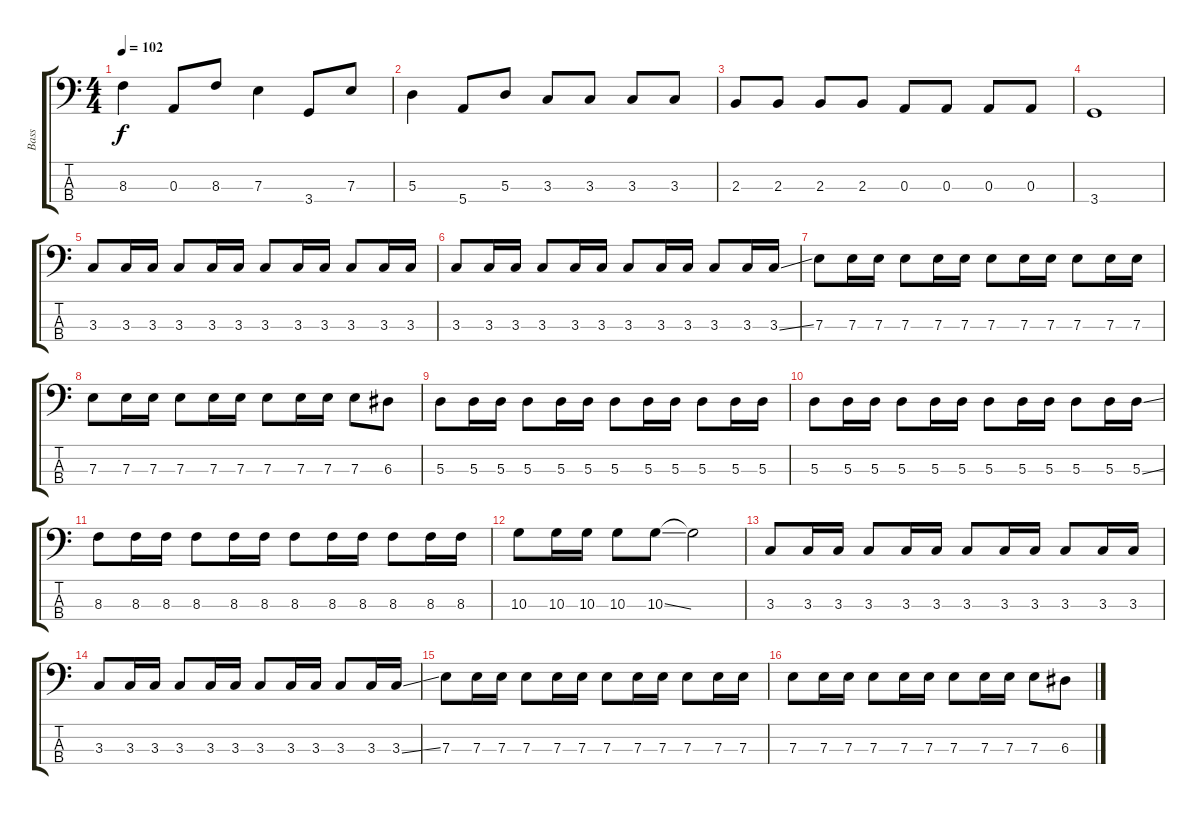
\track ("Bass" "Bass") {instrument electricbasspick}
\staff {score tabs}
\tuning (G2 D2 A1 E1) {hide}
\ts (4 4)
\tempo 102
\clef f4
\ks c
8.3.4{dy f} 0.3.8 8.3.8 7.3.4 3.4.8 7.3.8 |
5.3.4 5.4.8 5.3.8 3.3.8 3.3.8 3.3.8 3.3.8 |
2.3.8 2.3.8 2.3.8 2.3.8 0.3.8 0.3.8 0.3.8 0.3.8 |
3.4.1 |
3.3.8 3.3.16 3.3.16 3.3.8 3.3.16 3.3.16 3.3.8 3.3.16 3.3.16 3.3.8 3.3.16 3.3.16 |
3.3.8 3.3.16 3.3.16 3.3.8 3.3.16 3.3.16 3.3.8 3.3.16 3.3.16 3.3.8 3.3.16 3.3{ss}.16 |
7.3.8 7.3.16 7.3.16 7.3.8 7.3.16 7.3.16 7.3.8 7.3.16 7.3.16 7.3.8 7.3.16 7.3.16 |
7.3.8 7.3.16 7.3.16 7.3.8 7.3.16 7.3.16 7.3.8 7.3.16 7.3.16 7.3.8 6.3.8 |
5.3.8 5.3.16 5.3.16 5.3.8 5.3.16 5.3.16 5.3.8 5.3.16 5.3.16 5.3.8 5.3.16 5.3.16 |
5.3.8 5.3.16 5.3.16 5.3.8 5.3.16 5.3.16 5.3.8 5.3.16 5.3.16 5.3.8 5.3.16 5.3{ss}.16 |
8.3.8 8.3.16 8.3.16 8.3.8 8.3.16 8.3.16 8.3.8 8.3.16 8.3.16 8.3.8 8.3.16 8.3.16 |
10.3.8 10.3.16 10.3.16 10.3.8 10.3{ss}.8 10.3{t}.2 |
3.3.8 3.3.16 3.3.16 3.3.8 3.3.16 3.3.16 3.3.8 3.3.16 3.3.16 3.3.8 3.3.16 3.3.16 |
3.3.8 3.3.16 3.3.16 3.3.8 3.3.16 3.3.16 3.3.8 3.3.16 3.3.16 3.3.8 3.3.16 3.3{ss}.16 |
7.3.8 7.3.16 7.3.16 7.3.8 7.3.16 7.3.16 7.3.8 7.3.16 7.3.16 7.3.8 7.3.16 7.3.16 |
7.3.8 7.3.16 7.3.16 7.3.8 7.3.16 7.3.16 7.3.8 7.3.16 7.3.16 7.3.8 6.3.8
